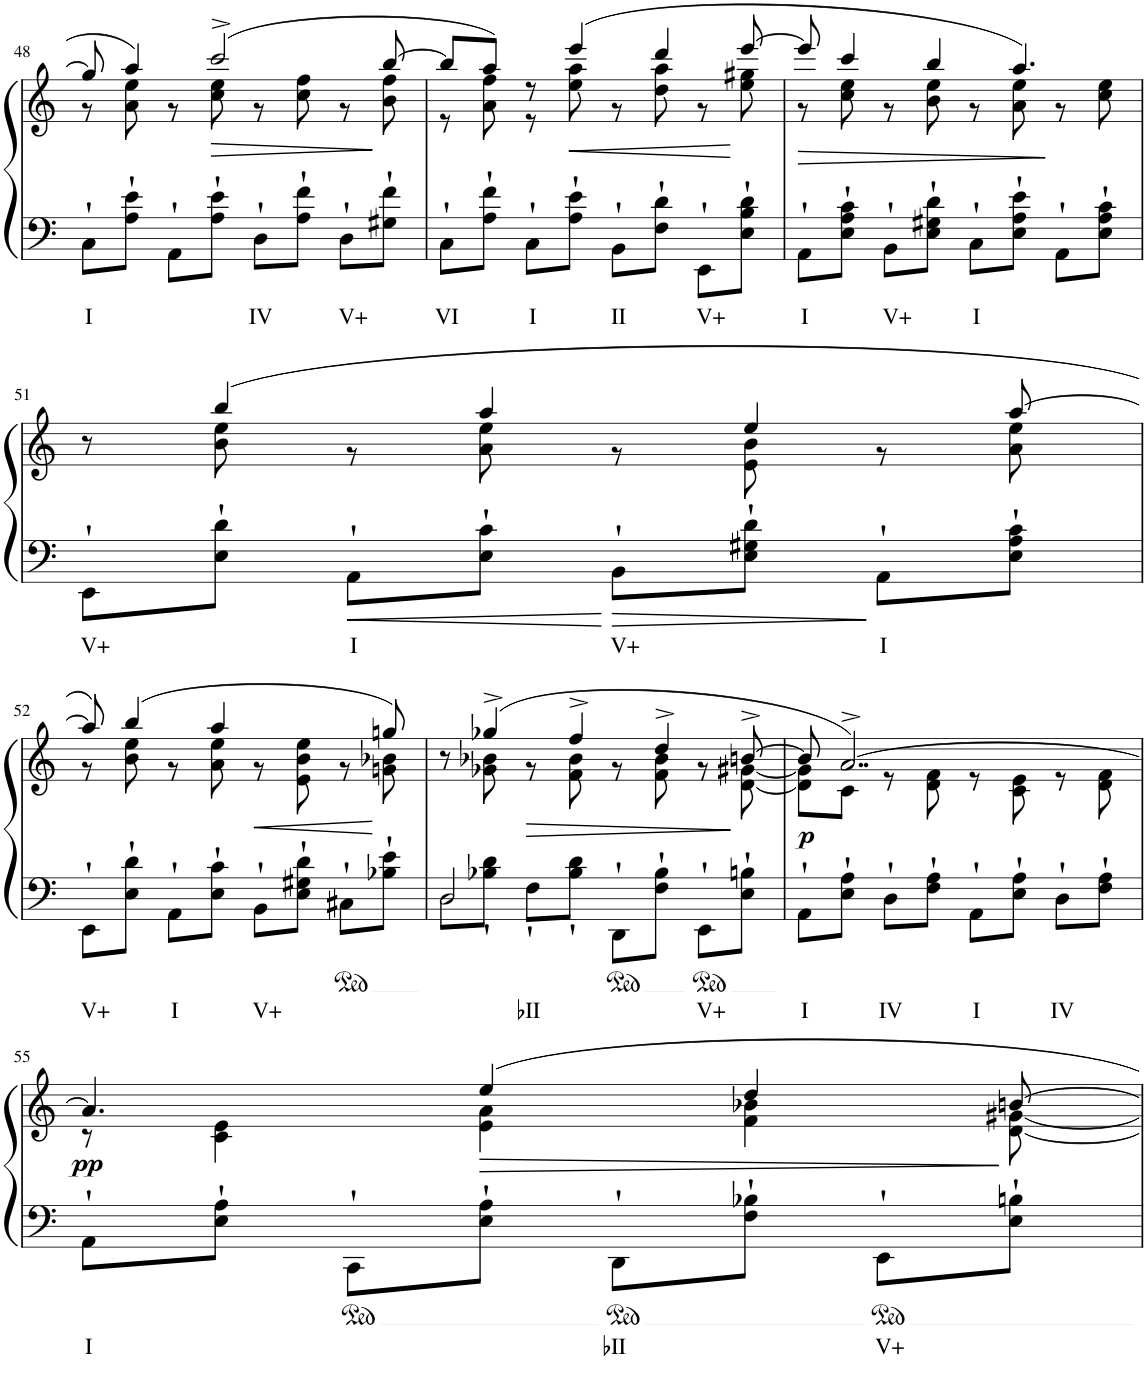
**kern	**text	**kern	**dynam
*part1	*part1	*part1	*part1
*staff2	*staff2	*staff1	*staff1/2
*I"Piano	*	*	*
*I'Pno	*	*	*
!!LO:PB:g=z
*clefF4	*	*clefG2	*
*k[]	*	*k[]	*
*M4/4	*	*M4/4	*
*met(c|)	*	*met(c|)	*
=48	=48	=48	=48
!	!LO:LY:b	!	!
*	*	*^	*
8C'`\L	I	8gg#/]	8r	.
8A\'` 8e\'`J	.	4aa/	8a\ 8ee\	.
8AA'`\L	.	.	8r	.
!	!	!	!	!LO:HP:b
8A\'` 8e\'`J	.	(>2ccc^/	8cc\ 8ee\	>
!	!LO:LY:b	!	!	!
8D'`\L	IV	.	8r	.
8A\'` 8f\'`J	.	.	8cc\ 8ff\	.
!	!LO:LY:b	!	!	!
8D'`\L	V+	.	8r	.
8G#X\'` 8f\'`J	.	[>8bb/	8b\ 8ff\	]
=49	=49	=49	=49	=49
!	!LO:LY:b	!	!	!
8C'`\L	VI	8bb/L]	8r	.
8A\'` 8f\'`J	.	8aa/J)	8a\ 8ff\	.
!	!LO:LY:b	!	!	!
8C'`\L	I	8r	8r	.
!	!	!	!	!LO:HP:b
8A\'` 8e\'`J	.	(4eee/	8ee\ 8aa\	<
!	!LO:LY:b	!	!	!
8BB'`\L	II	.	8r	.
8F\'` 8d\'`J	.	4ddd/	8dd\ 8aa\	.
!	!LO:LY:b	!	!	!
8EE'`\L	V+	.	8r	.
8E\'` 8B\'` 8d\'`J	.	[8eee/	8ee\ 8gg#X\	[
=50	=50	=50	=50	=50
!	!LO:LY:b	!	!	!LO:HP:b
8AA'`\L	I	8eee/]	8r	>
8E\'` 8A\'` 8c\'`J	.	4ccc/	8cc\ 8ee\	.
!	!LO:LY:b	!	!	!
8BB'`\L	V+	.	8r	.
8E\'` 8G#X\'` 8d\'`J	.	4bb/	8b\ 8ee\	.
!	!LO:LY:b	!	!	!
8C'`\L	I	.	8r	.
8E\'` 8A\'` 8e\'`J	.	4.aa/)	8a\ 8ee\	.
8AA'`\L	.	.	8r	]
8E\'` 8A\'` 8c\'`J	.	.	8cc\ 8ee\	.
!!LO:LB:g=z	!!
=51	=51	=51	=51	=51
!	!LO:LY:b	!	!	!
8EE'`\L	V+	8r	8ryy	.
8E\'` 8d\'`J	.	(4bb/	8b\ 8ee\	.
!	!LO:LY:b	!	!	!
8AA'`\L	I	.	8r	.
8E\'` 8c\'`J	.	4aa/	8a\ 8ee\	.
!	!LO:LY:b	!	!	!
8BB'`\L	V+	.	8r	.
8E\'` 8G#X\'` 8d\'`J	.	4ee/	8e\ 8b\	.
!	!LO:LY:b	!	!	!
8AA'`\L	I	.	8r	.
8E\'` 8A\'` 8c\'`J	.	[8aa/	8a\ 8ee\	.
!!LO:LB:g=z	!!
=52	=52	=52	=52	=52
!	!LO:LY:b	!	!	!
8EE'`\L	V+	8aa/])	8r	.
8E\'` 8d\'`J	.	(>4bb/	8b\ 8ee\	.
!	!LO:LY:b	!	!	!
8AA'`\L	I	.	8r	.
8E\'` 8c\'`J	.	4aa/	8a\ 8ee\	.
!	!LO:LY:b	!	!	!LO:HP:b
8BB'`\L	V+	.	8r	<
8E\'` 8G#X\'` 8d\'`J	.	4ee\	8e\ 8b\	.
8C#X'`\L	.	.	8r	.
8B-X\'` 8e\'`J	.	8ggn/)	8gn\ 8b-X\	.
=53	=53	=53	=53	=53
*^	*	*	*	*
2D/	8D\L	.	8r	8ryy	.
.	8B-X\'` 8d\'`J	.	(4gg-X^/	8g-X\ 8b-X\	.
!	!	!LO:LY:b	!	!	!LO:HP:b
.	8F'`\L	♭II	.	8r	>
.	8B-\'` 8d\'`J	.	4ff^/	8f\ 8b-\	.
8DD'`\L	2ryy	.	.	8r	.
8F\'` 8B-\'`J	.	.	4dd^/	8f\ 8b-\	.
!	!	!LO:LY:b	!	!	!
8EE'`\L	.	V+	.	8r	.
8E\'` 8Bn\'`J	.	.	[8bn^/	[8d\ [8g#X\	[
*v	*v	*	*	*	*
=54	=54	=54	=54	=54
!	!LO:LY:b	!	!	!LO:DY:b
8AA'`\L	I	8b/]	8d\] 8g#\]L	p
8E\'` 8A\'`J	.	[2..a^/)	8c\J	.
!	!LO:LY:b	!	!	!
8D'`\L	IV	.	8r	.
8F\'` 8A\'`J	.	.	8d\ 8f\	.
!	!LO:LY:b	!	!	!
8AA'`\L	I	.	8r	.
8E\'` 8A\'`J	.	.	8c\ 8e\	.
!	!LO:LY:b	!	!	!
8D'`\L	IV	.	8r	.
8F\'` 8A\'`J	.	.	8d\ 8f\	.
!!LO:LB:g=z	!!
=55	=55	=55	=55	=55
!	!LO:LY:b	!	!	!LO:DY:b
8AA'`\L	I	4.a/]	8r	pp
8E\'` 8A\'`J	.	.	4c\ 4e\	.
8CC'`\L	.	.	.	.
8E\'` 8A\'`J	.	4ee/	4e\ 4a\	.
!	!LO:LY:b	!	!	!
8DD'`\L	♭II	.	.	.
8F\'` 8B-X\'`J	.	4dd/	4f\ 4b-X\	.
!	!LO:LY:b	!	!	!
8EE'`\L	V+	.	.	.
8E\'` 8Bn\'`J	.	[8bn/	[8d\ [8g#X\	]
*	*	*v	*v	*
=	=	=	=
*-	*-	*-	*-
